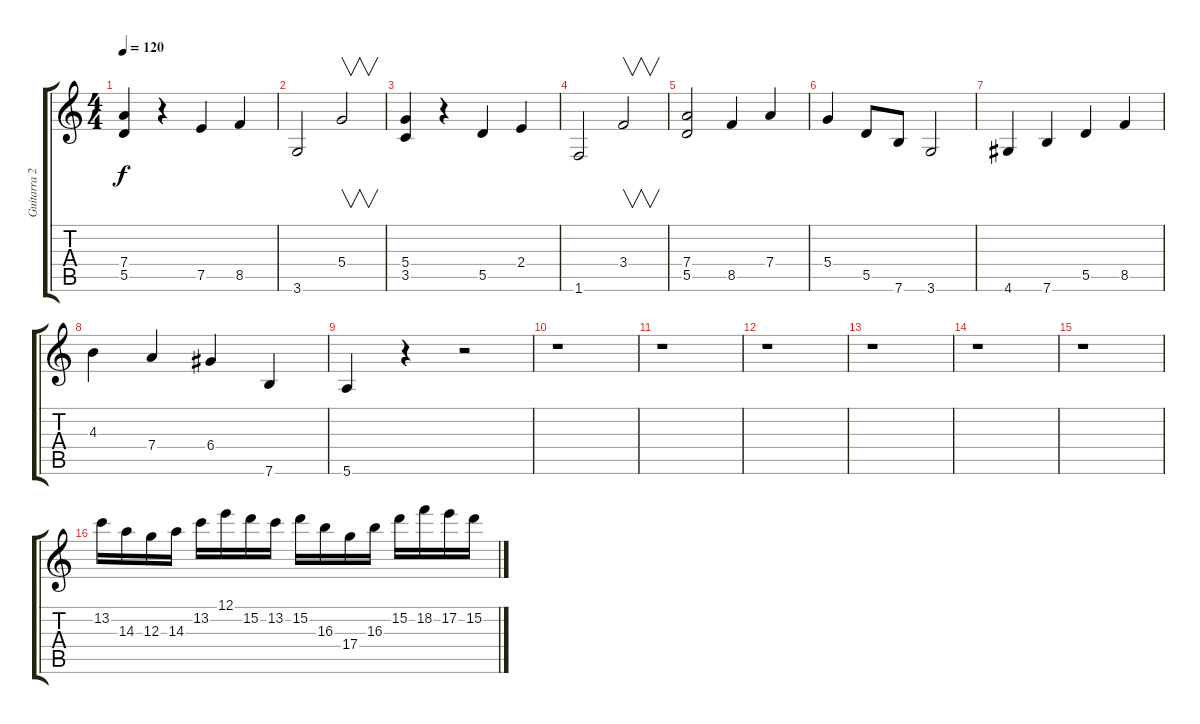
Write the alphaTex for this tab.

\track ("Guitarra 2" "Guitarra 2") {instrument overdrivenguitar}
\staff {score tabs}
\tuning (E4 B3 G3 D3 A2 E2) {hide}
\ts (4 4)
\tempo 120
\clef g2
\ks c
(7.4 5.5).4{dy f instrument overdrivenguitar} r.4 7.5.4 8.5.4 |
3.6.2 5.4.2{v} |
(5.4 3.5).4 r.4 5.5.4 2.4.4 |
1.6.2 3.4.2{v} |
(7.4 5.5).2 8.5.4 7.4.4 |
5.4.4 5.5.8 7.6.8 3.6.2 |
4.6.4 7.6.4 5.5.4 8.5.4 |
4.3.4 7.4.4 6.4.4 7.6.4 |
5.6.4 r.4 r.2 |
r.1 |
r.1 |
r.1 |
r.1 |
r.1 |
r.1 |
13.2.16 14.3.16 12.3.16 14.3.16 13.2.16 12.1.16 15.2.16 13.2.16 15.2.16 16.3.16 17.4.16 16.3.16 15.2.16 18.2.16 17.2.16 15.2.16
